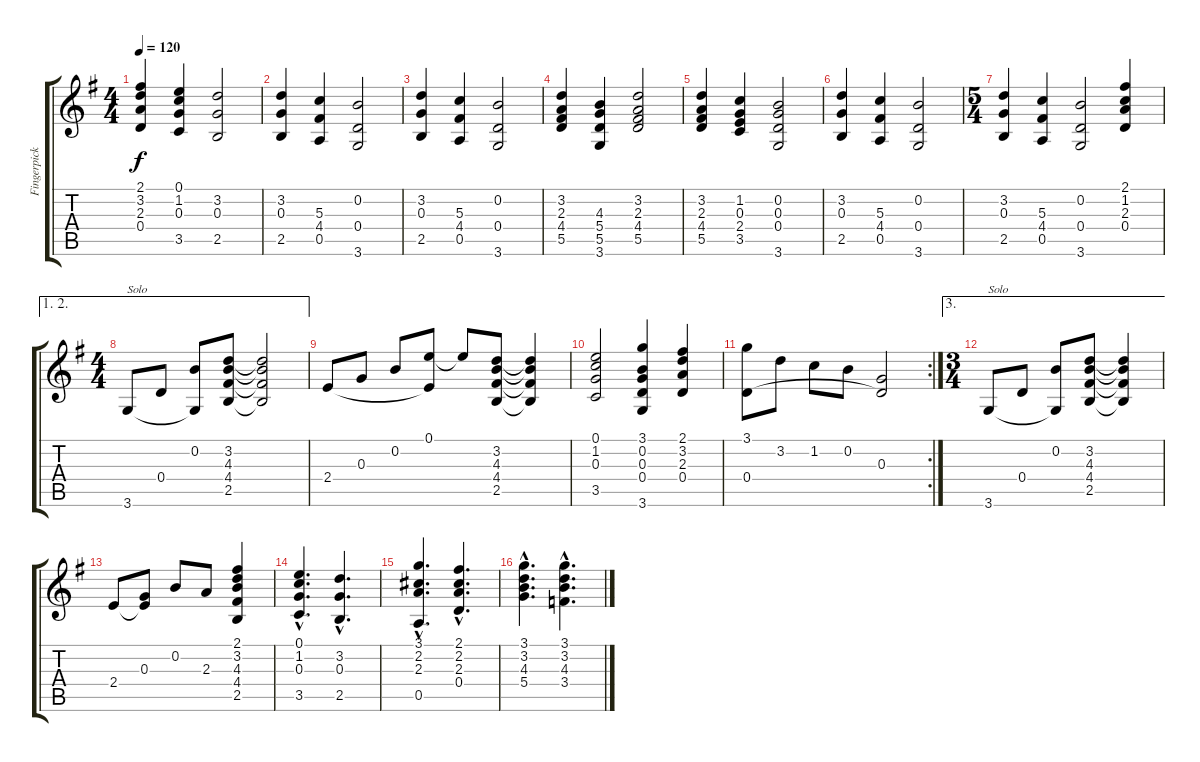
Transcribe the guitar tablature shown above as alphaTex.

\track ("Fingerpicking" "Fingerpick") {instrument acousticguitarnylon}
\staff {score tabs}
\tuning (E4 B3 G3 D3 A2 E2) {hide}
\ts (4 4)
\tempo 120
\clef g2
\ks g
(2.1 3.2 2.3 0.4).4{dy f} (0.1 1.2 0.3 3.5).4 (3.2 0.3 2.5).2 |
(3.2 0.3 2.5).4 (5.3 4.4 0.5).4 (0.2 0.4 3.6).2 |
(3.2 0.3 2.5).4 (5.3 4.4 0.5).4 (0.2 0.4 3.6).2 |
(3.2 2.3 4.4 5.5).4 (4.3 5.4 5.5 3.6).4 (3.2 2.3 4.4 5.5).2 |
(3.2 2.3 4.4 5.5).4 (1.2 0.3 2.4 3.5).4 (0.2 0.3 0.4 3.6).2 |
(3.2 0.3 2.5).4 (5.3 4.4 0.5).4 (0.2 0.4 3.6).2 |
\ts (5 4)
(3.2 0.3 2.5).4 (5.3 4.4 0.5).4 (0.2 0.4 3.6).2 (2.1 1.2 2.3 0.4).4 |
\ae (1 2)
\ts (4 4)
3.6.8{txt "Solo"} 0.4.8 (0.2 3.6{t}).8 (3.2 4.3 4.4 2.5).8 (3.2{t} 4.3{t} 4.4{t} 2.5{t}).2 |
2.4.8 0.3.8 0.2.8 (0.1 2.4{t}).8 0.1{t}.8 (3.2 4.3 4.4 2.5).8 (3.2{t} 4.3{t} 4.4{t} 2.5{t}).4 |
(0.1 1.2 0.3 3.5).2 (3.1 0.2 0.3 0.4 3.6).4 (2.1 3.2 2.3 0.4).4 |
\rc 2
(3.1 0.4).8 3.2.8 1.2.8 0.2.8 (0.3 0.4{t}).2 |
\ae 3
\ts (3 4)
3.6.8{txt "Solo"} 0.4.8 (0.2 3.6{t}).8 (3.2 4.3 4.4 2.5).8 (3.2{t} 4.3{t} 4.4{t} 2.5{t}).4 |
2.4.8 (0.3 2.4{t}).8 0.2.8 2.3.8 (2.1 3.2 4.3 4.4 2.5).4 |
(0.1{hac} 1.2{hac} 0.3{hac} 3.5{hac}).4{d} (3.2{hac} 0.3{hac} 2.5{hac}).4{d} |
(3.1{hac} 2.2{hac} 2.3{hac} 0.5{hac}).4{d} (2.1{hac} 2.2{hac} 2.3{hac} 0.4{hac}).4{d} |
(3.1{hac} 3.2{hac} 4.3{hac} 5.4{hac}).4{d} (3.1{hac} 3.2{hac} 4.3{hac} 3.4{hac}).4{d}
